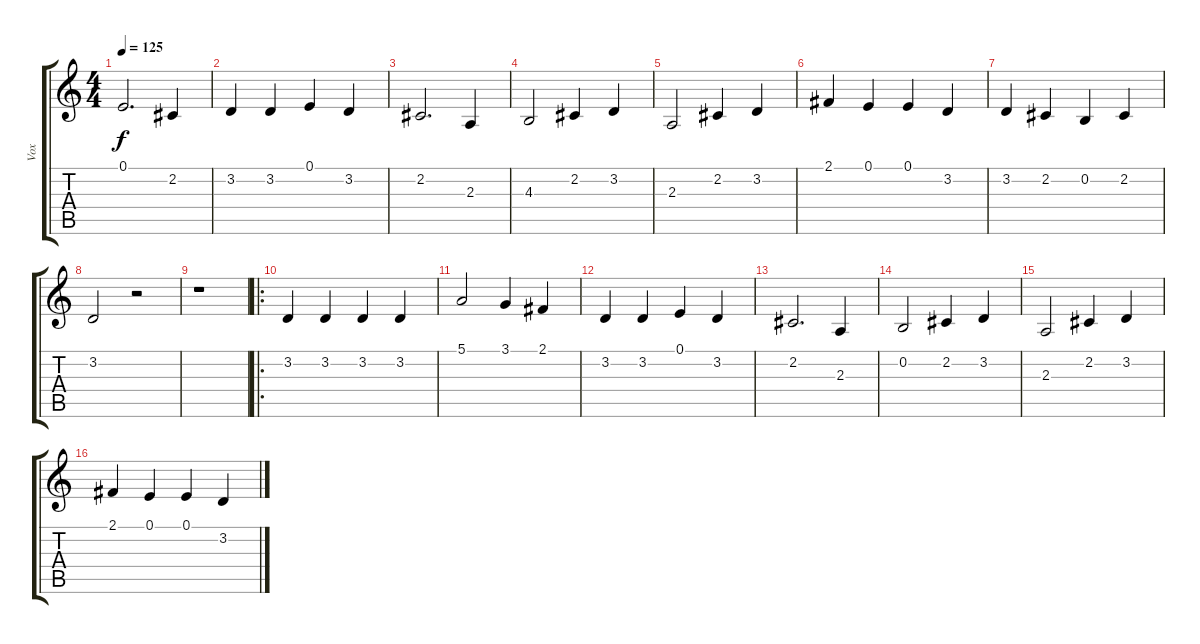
\track ("Vox" "Vox") {instrument englishhorn}
\staff {score tabs}
\tuning (E4 B3 G3 D3 A2 E2) {hide}
\ts (4 4)
\tempo 125
\clef g2
\ks c
0.1.2{d dy f} 2.2.4 |
3.2.4 3.2.4 0.1.4 3.2.4 |
2.2.2{d} 2.3.4 |
4.3.2 2.2.4 3.2.4 |
2.3.2 2.2.4 3.2.4 |
2.1.4 0.1.4 0.1.4 3.2.4 |
3.2.4 2.2.4 0.2.4 2.2.4 |
3.2.2 r.2 |
r.1 |
\ro
3.2.4 3.2.4 3.2.4 3.2.4 |
5.1.2 3.1.4 2.1.4 |
3.2.4 3.2.4 0.1.4 3.2.4 |
2.2.2{d} 2.3.4 |
0.2.2 2.2.4 3.2.4 |
2.3.2 2.2.4 3.2.4 |
2.1.4 0.1.4 0.1.4 3.2.4
